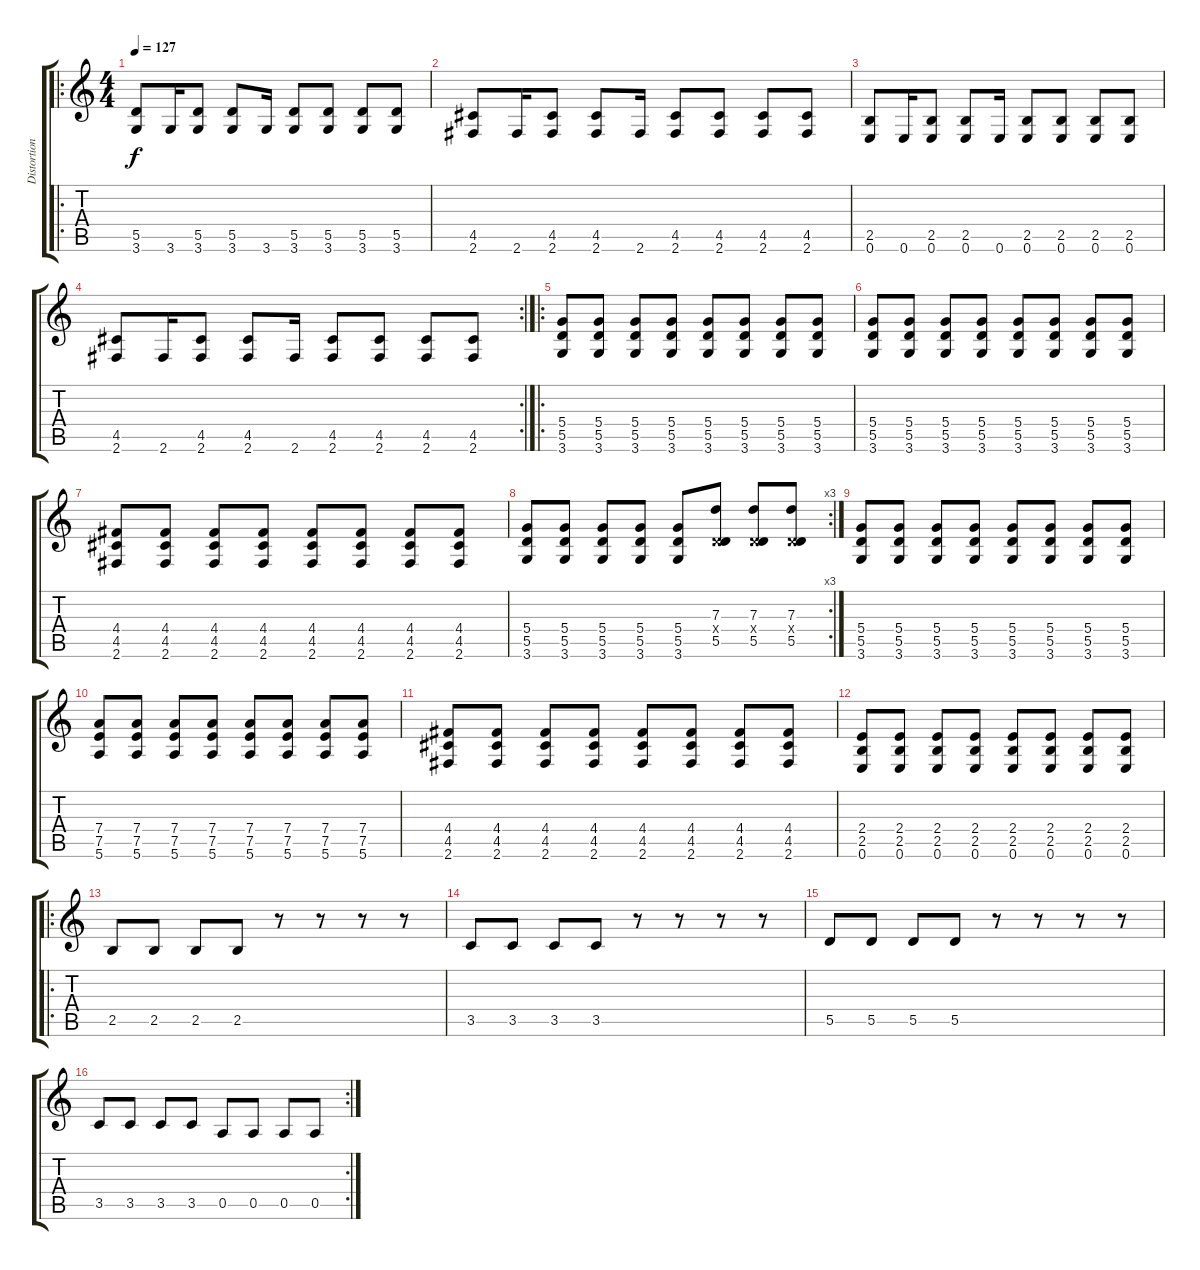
\track ("Distortion R" "Distortion") {instrument distortionguitar}
\staff {score tabs}
\tuning (E4 B3 G3 D3 A2 E2) {hide}
\ro
\ts (4 4)
\tempo 127
\clef g2
\ks c
(5.5 3.6).8{dy f} 3.6.16 (5.5 3.6).8 (5.5 3.6).8 3.6.16 (5.5 3.6).8 (5.5 3.6).8 (5.5 3.6).8 (5.5 3.6).8 |
(4.5 2.6).8 2.6.16 (4.5 2.6).8 (4.5 2.6).8 2.6.16 (4.5 2.6).8 (4.5 2.6).8 (4.5 2.6).8 (4.5 2.6).8 |
(2.5 0.6).8 0.6.16 (2.5 0.6).8 (2.5 0.6).8 0.6.16 (2.5 0.6).8 (2.5 0.6).8 (2.5 0.6).8 (2.5 0.6).8 |
\rc 2
(4.5 2.6).8 2.6.16 (4.5 2.6).8 (4.5 2.6).8 2.6.16 (4.5 2.6).8 (4.5 2.6).8 (4.5 2.6).8 (4.5 2.6).8 |
\ro
(5.4 5.5 3.6).8 (5.4 5.5 3.6).8 (5.4 5.5 3.6).8 (5.4 5.5 3.6).8 (5.4 5.5 3.6).8 (5.4 5.5 3.6).8 (5.4 5.5 3.6).8 (5.4 5.5 3.6).8 |
(5.4 5.5 3.6).8 (5.4 5.5 3.6).8 (5.4 5.5 3.6).8 (5.4 5.5 3.6).8 (5.4 5.5 3.6).8 (5.4 5.5 3.6).8 (5.4 5.5 3.6).8 (5.4 5.5 3.6).8 |
(4.4 4.5 2.6).8 (4.4 4.5 2.6).8 (4.4 4.5 2.6).8 (4.4 4.5 2.6).8 (4.4 4.5 2.6).8 (4.4 4.5 2.6).8 (4.4 4.5 2.6).8 (4.4 4.5 2.6).8 |
\rc 3
(5.4 5.5 3.6).8 (5.4 5.5 3.6).8 (5.4 5.5 3.6).8 (5.4 5.5 3.6).8 (5.4 5.5 3.6).8 (7.3 0.4{x} 5.5).8 (7.3 0.4{x} 5.5).8 (7.3 0.4{x} 5.5).8 |
(5.4 5.5 3.6).8 (5.4 5.5 3.6).8 (5.4 5.5 3.6).8 (5.4 5.5 3.6).8 (5.4 5.5 3.6).8 (5.4 5.5 3.6).8 (5.4 5.5 3.6).8 (5.4 5.5 3.6).8 |
(7.4 7.5 5.6).8 (7.4 7.5 5.6).8 (7.4 7.5 5.6).8 (7.4 7.5 5.6).8 (7.4 7.5 5.6).8 (7.4 7.5 5.6).8 (7.4 7.5 5.6).8 (7.4 7.5 5.6).8 |
(4.4 4.5 2.6).8 (4.4 4.5 2.6).8 (4.4 4.5 2.6).8 (4.4 4.5 2.6).8 (4.4 4.5 2.6).8 (4.4 4.5 2.6).8 (4.4 4.5 2.6).8 (4.4 4.5 2.6).8 |
(2.4 2.5 0.6).8 (2.4 2.5 0.6).8 (2.4 2.5 0.6).8 (2.4 2.5 0.6).8 (2.4 2.5 0.6).8 (2.4 2.5 0.6).8 (2.4 2.5 0.6).8 (2.4 2.5 0.6).8 |
\ro
2.5.8 2.5.8 2.5.8 2.5.8 r.8 r.8 r.8 r.8 |
3.5.8 3.5.8 3.5.8 3.5.8 r.8 r.8 r.8 r.8 |
5.5.8 5.5.8 5.5.8 5.5.8 r.8 r.8 r.8 r.8 |
\rc 2
3.5.8 3.5.8 3.5.8 3.5.8 0.5.8 0.5.8 0.5.8 0.5.8
